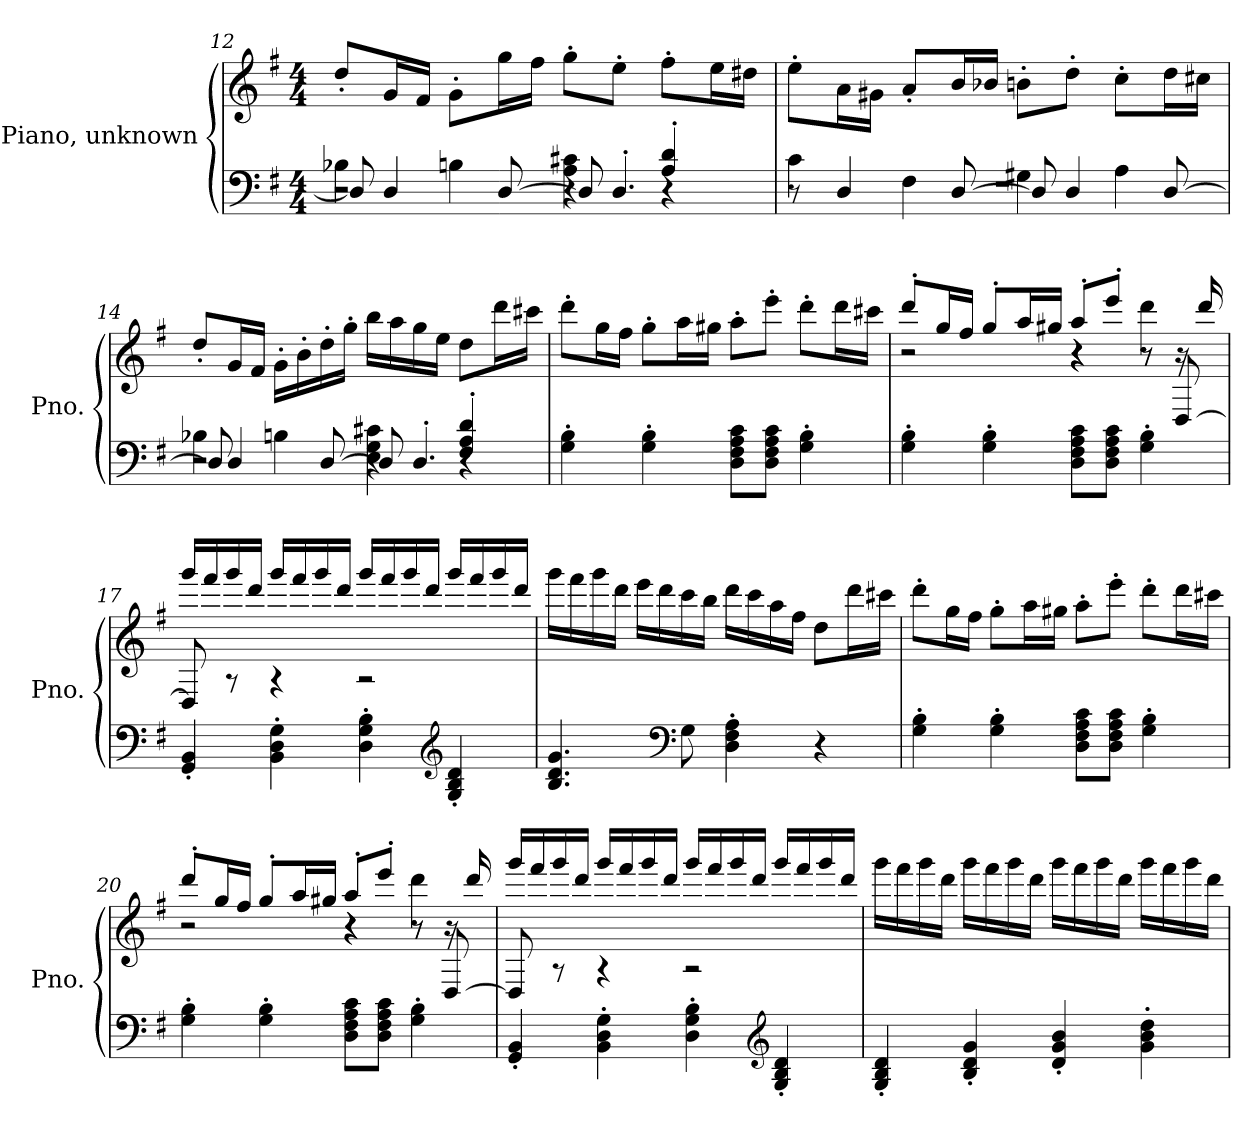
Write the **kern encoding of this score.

**kern	**kern
*part1	*part1
*staff2	*staff1
*I"Piano, unknown	*
*I'Pno.	*
!!LO:LB:g=z
*clefF4	*clefG2
*k[f#]	*k[f#]
*M4/4	*M4/4
=12	=12
*^	*
*	*^	*
2r	4B-X\	8D/]	8dd'/L
.	.	4D/	16g/L
.	.	.	16f#/JJ
.	4Bn\	.	8g'\L
.	.	[8D/	16gg\L
.	.	.	16ff#\JJ
4r	4A\ 4c#X\	8D/]	8gg'\L
.	.	4.D'/	8ee'\J
4A/' 4d/'	4r	.	8ff#'\L
.	.	.	16ee\L
.	.	.	16dd#X\JJ
=13	=13	=13	=13
1r	4c\	8r	8ee'\L
.	.	4D/	16a\L
.	.	.	16g#X\JJ
.	4F#\	.	8a'/L
.	.	[8D/	16b/L
.	.	.	16b-X/JJ
.	4G#X\	8D/]	8bn'\L
.	.	4D/	8dd'\J
.	4A\	.	8cc'\L
.	.	[8D/	16dd\L
.	.	.	16cc#X\JJ
!!LO:LB:g=z
=14	=14	=14	=14
2r	4B-X\	8D/]	8dd'/L
.	.	4D/	16g/L
.	.	.	16f#/JJ
.	4Bn\	.	16g'\LL
.	.	.	16b'\
.	.	[8D/	16dd'\
.	.	.	16gg'\JJ
4r	4E\ 4G\ 4c#X\	8D/]	16bb\LL
.	.	.	16aa\
.	.	4.D'/	16gg\
.	.	.	16ee\JJ
4F#/' 4A/' 4d/'	4r	.	8dd\L
.	.	.	16ddd\L
.	.	.	16ccc#X\JJ
*v	*v	*v	*
=15	=15
4G\' 4B\'	8ddd'\L
.	16gg\L
.	16ff#\JJ
4G\' 4B\'	8gg'\L
.	16aa\L
.	16gg#X\JJ
8D\ 8F#\ 8A\ 8c\L	8aa'\L
8D\ 8F#\ 8A\ 8c\J	8eee'\J
4G\' 4B\'	8ddd'\L
.	16ddd\L
.	16ccc#X\JJ
!!LO:PB:g=z
=16	=16
*	*^
*	*	*^
4G\' 4B\'	8ddd'/L	2r	2r
.	16gg/L	.	.
.	16ff#/JJ	.	.
4G\' 4B\'	8gg'/L	.	.
.	16aa/L	.	.
.	16gg#X/JJ	.	.
8D\ 8F#\ 8A\ 8c\L	8aa'/L	4r	4r
8D\ 8F#\ 8A\ 8c\J	8eee'/J	.	.
4G\' 4B\'	8r	4ddd\	8r
.	16r	.	[8D/
.	16ddd/	.	.
*	*	*v	*v
=17	=17	=17
4GG/' 4BB/'	16ggg/LL	8D/]
.	16fff#/	.
.	16ggg/	8r
.	16ddd/JJ	.
4BB\' 4D\' 4G\'	16ggg/LL	4r
.	16fff#/	.
.	16ggg/	.
.	16ddd/JJ	.
4D\' 4G\' 4B\'	16ggg/LL	2r
.	16fff#/	.
.	16ggg/	.
.	16ddd/JJ	.
*clefG2	*	*
4G/' 4B/' 4d/'	16ggg/LL	.
.	16fff#/	.
.	16ggg/	.
.	16ddd/JJ	.
*	*v	*v
!!LO:LB:g=z
=18	=18
4.B/ 4.d/ 4.g/	16ggg\LL
.	16fff#\
.	16ggg\
.	16ddd\JJ
.	16eee\LL
.	16ddd\
*clefF4	*
8G\	16ccc\
.	16bb\JJ
4D\' 4F#\' 4A\'	16ddd\LL
.	16ccc\
.	16aa\
.	16ff#\JJ
4r	8dd\L
.	16ddd\L
.	16ccc#X\JJ
=19	=19
4G\' 4B\'	8ddd'\L
.	16gg\L
.	16ff#\JJ
4G\' 4B\'	8gg'\L
.	16aa\L
.	16gg#X\JJ
8D\ 8F#\ 8A\ 8c\L	8aa'\L
8D\ 8F#\ 8A\ 8c\J	8eee'\J
4G\' 4B\'	8ddd'\L
.	16ddd\L
.	16ccc#X\JJ
!!LO:LB:g=z
=20	=20
*	*^
*	*	*^
4G\' 4B\'	8ddd'/L	2r	2r
.	16gg/L	.	.
.	16ff#/JJ	.	.
4G\' 4B\'	8gg'/L	.	.
.	16aa/L	.	.
.	16gg#X/JJ	.	.
8D\ 8F#\ 8A\ 8c\L	8aa'/L	4r	4r
8D\ 8F#\ 8A\ 8c\J	8eee'/J	.	.
4G\' 4B\'	8r	4ddd\	8r
.	16r	.	[8D/
.	16ddd/	.	.
*	*	*v	*v
=21	=21	=21
4GG/' 4BB/'	16ggg/LL	8D/]
.	16fff#/	.
.	16ggg/	8r
.	16ddd/JJ	.
4BB\' 4D\' 4G\'	16ggg/LL	4r
.	16fff#/	.
.	16ggg/	.
.	16ddd/JJ	.
4D\' 4G\' 4B\'	16ggg/LL	2r
.	16fff#/	.
.	16ggg/	.
.	16ddd/JJ	.
*clefG2	*	*
4G/' 4B/' 4d/'	16ggg/LL	.
.	16fff#/	.
.	16ggg/	.
.	16ddd/JJ	.
*	*v	*v
!!LO:LB:g=z
=22	=22
4G/' 4B/' 4d/'	16ggg\LL
.	16fff#\
.	16ggg\
.	16ddd\JJ
4B/' 4d/' 4g/'	16ggg\LL
.	16fff#\
.	16ggg\
.	16ddd\JJ
4d/' 4g/' 4b/'	16ggg\LL
.	16fff#\
.	16ggg\
.	16ddd\JJ
4g\' 4b\' 4dd\'	16ggg\LL
.	16fff#\
.	16ggg\
.	16ddd\JJ
=	=
*-	*-
